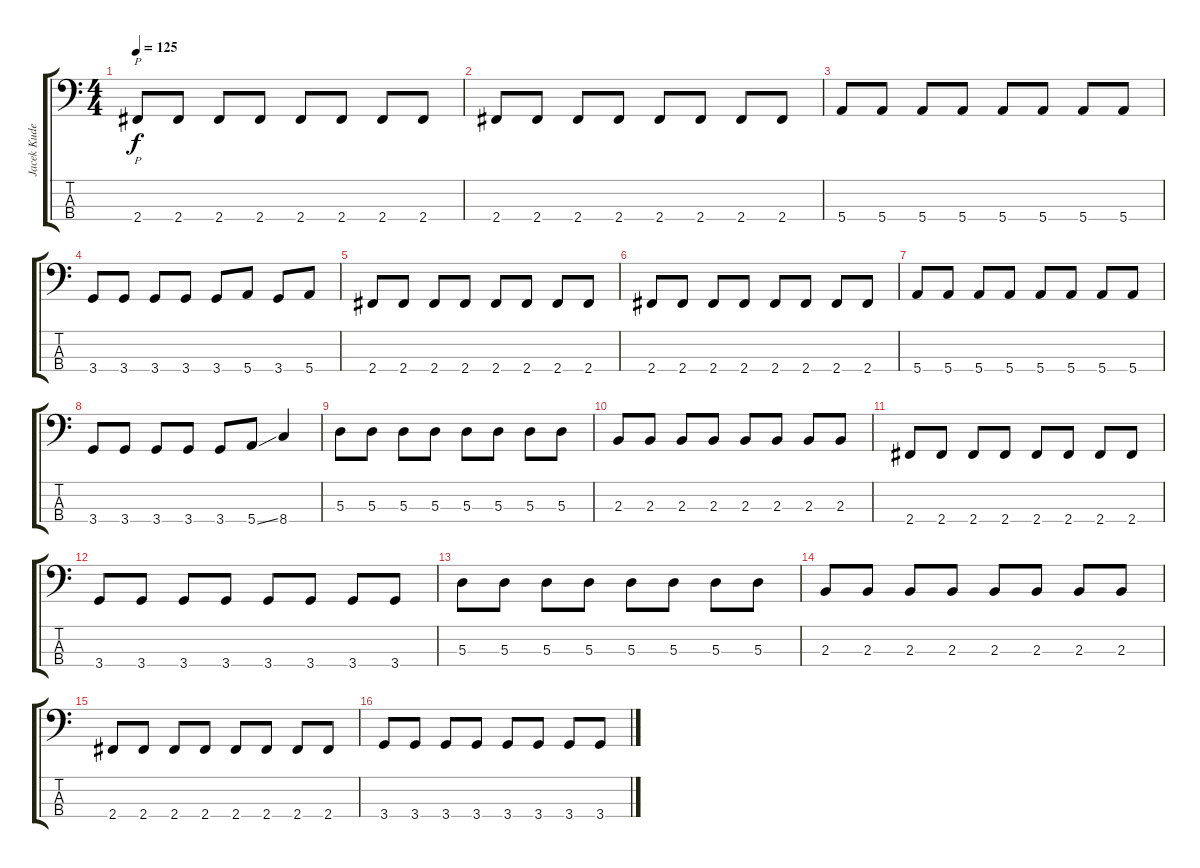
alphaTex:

\track ("Jacek Kuderski (\"Jaca\")" "Jacek Kude") {instrument electricbassfinger}
\staff {score tabs}
\tuning (G2 D2 A1 E1) {hide}
\ts (4 4)
\tempo 125
\clef f4
\ks c
2.4.8{p dy f} 2.4.8 2.4.8 2.4.8 2.4.8 2.4.8 2.4.8 2.4.8 |
2.4.8 2.4.8 2.4.8 2.4.8 2.4.8 2.4.8 2.4.8 2.4.8 |
5.4.8 5.4.8 5.4.8 5.4.8 5.4.8 5.4.8 5.4.8 5.4.8 |
3.4.8 3.4.8 3.4.8 3.4.8 3.4.8 5.4.8 3.4.8 5.4.8 |
2.4.8 2.4.8 2.4.8 2.4.8 2.4.8 2.4.8 2.4.8 2.4.8 |
2.4.8 2.4.8 2.4.8 2.4.8 2.4.8 2.4.8 2.4.8 2.4.8 |
5.4.8 5.4.8 5.4.8 5.4.8 5.4.8 5.4.8 5.4.8 5.4.8 |
3.4.8 3.4.8 3.4.8 3.4.8 3.4.8 5.4{ss}.8 8.4.4 |
5.3.8 5.3.8 5.3.8 5.3.8 5.3.8 5.3.8 5.3.8 5.3.8 |
2.3.8 2.3.8 2.3.8 2.3.8 2.3.8 2.3.8 2.3.8 2.3.8 |
2.4.8 2.4.8 2.4.8 2.4.8 2.4.8 2.4.8 2.4.8 2.4.8 |
3.4.8 3.4.8 3.4.8 3.4.8 3.4.8 3.4.8 3.4.8 3.4.8 |
5.3.8 5.3.8 5.3.8 5.3.8 5.3.8 5.3.8 5.3.8 5.3.8 |
2.3.8 2.3.8 2.3.8 2.3.8 2.3.8 2.3.8 2.3.8 2.3.8 |
2.4.8 2.4.8 2.4.8 2.4.8 2.4.8 2.4.8 2.4.8 2.4.8 |
3.4.8 3.4.8 3.4.8 3.4.8 3.4.8 3.4.8 3.4.8 3.4.8
